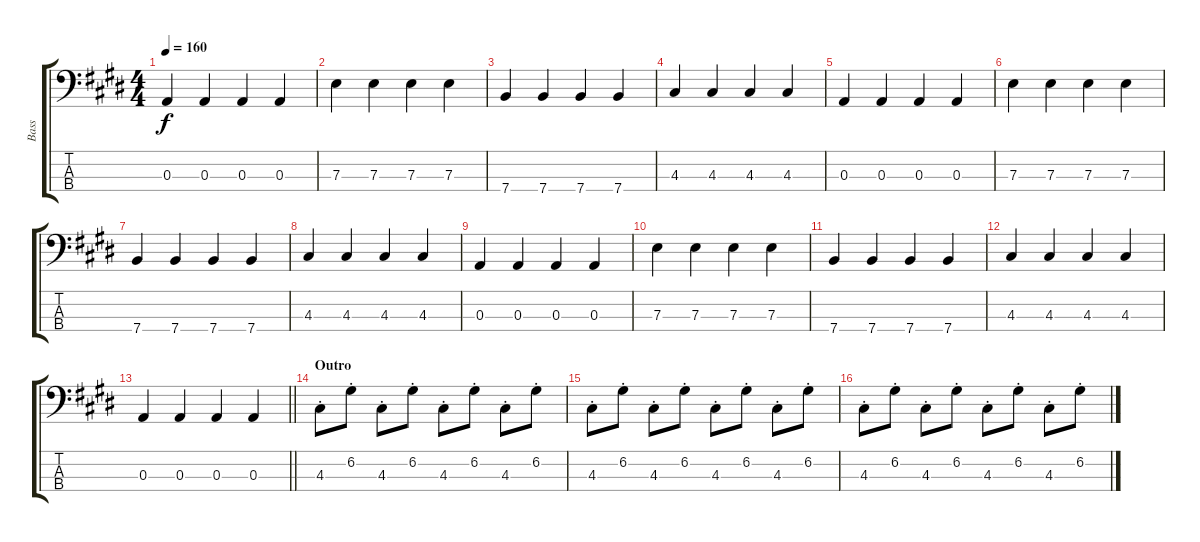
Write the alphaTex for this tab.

\track ("Bass" "Bass") {instrument electricbassfinger}
\staff {score tabs}
\tuning (G2 D2 A1 E1) {hide}
\ts (4 4)
\tempo 160
\clef f4
\ks e
0.3.4{dy f} 0.3.4 0.3.4 0.3.4 |
7.3.4 7.3.4 7.3.4 7.3.4 |
7.4.4 7.4.4 7.4.4 7.4.4 |
4.3.4 4.3.4 4.3.4 4.3.4 |
0.3.4 0.3.4 0.3.4 0.3.4 |
7.3.4 7.3.4 7.3.4 7.3.4 |
7.4.4 7.4.4 7.4.4 7.4.4 |
4.3.4 4.3.4 4.3.4 4.3.4 |
0.3.4 0.3.4 0.3.4 0.3.4 |
7.3.4 7.3.4 7.3.4 7.3.4 |
7.4.4 7.4.4 7.4.4 7.4.4 |
4.3.4 4.3.4 4.3.4 4.3.4 |
\barLineRight lightlight
0.3.4 0.3.4 0.3.4 0.3.4 |
\section ("" "Outro")
4.3{st}.8 6.2{st}.8 4.3{st}.8 6.2{st}.8 4.3{st}.8 6.2{st}.8 4.3{st}.8 6.2{st}.8 |
4.3{st}.8 6.2{st}.8 4.3{st}.8 6.2{st}.8 4.3{st}.8 6.2{st}.8 4.3{st}.8 6.2{st}.8 |
4.3{st}.8 6.2{st}.8 4.3{st}.8 6.2{st}.8 4.3{st}.8 6.2{st}.8 4.3{st}.8 6.2{st}.8
